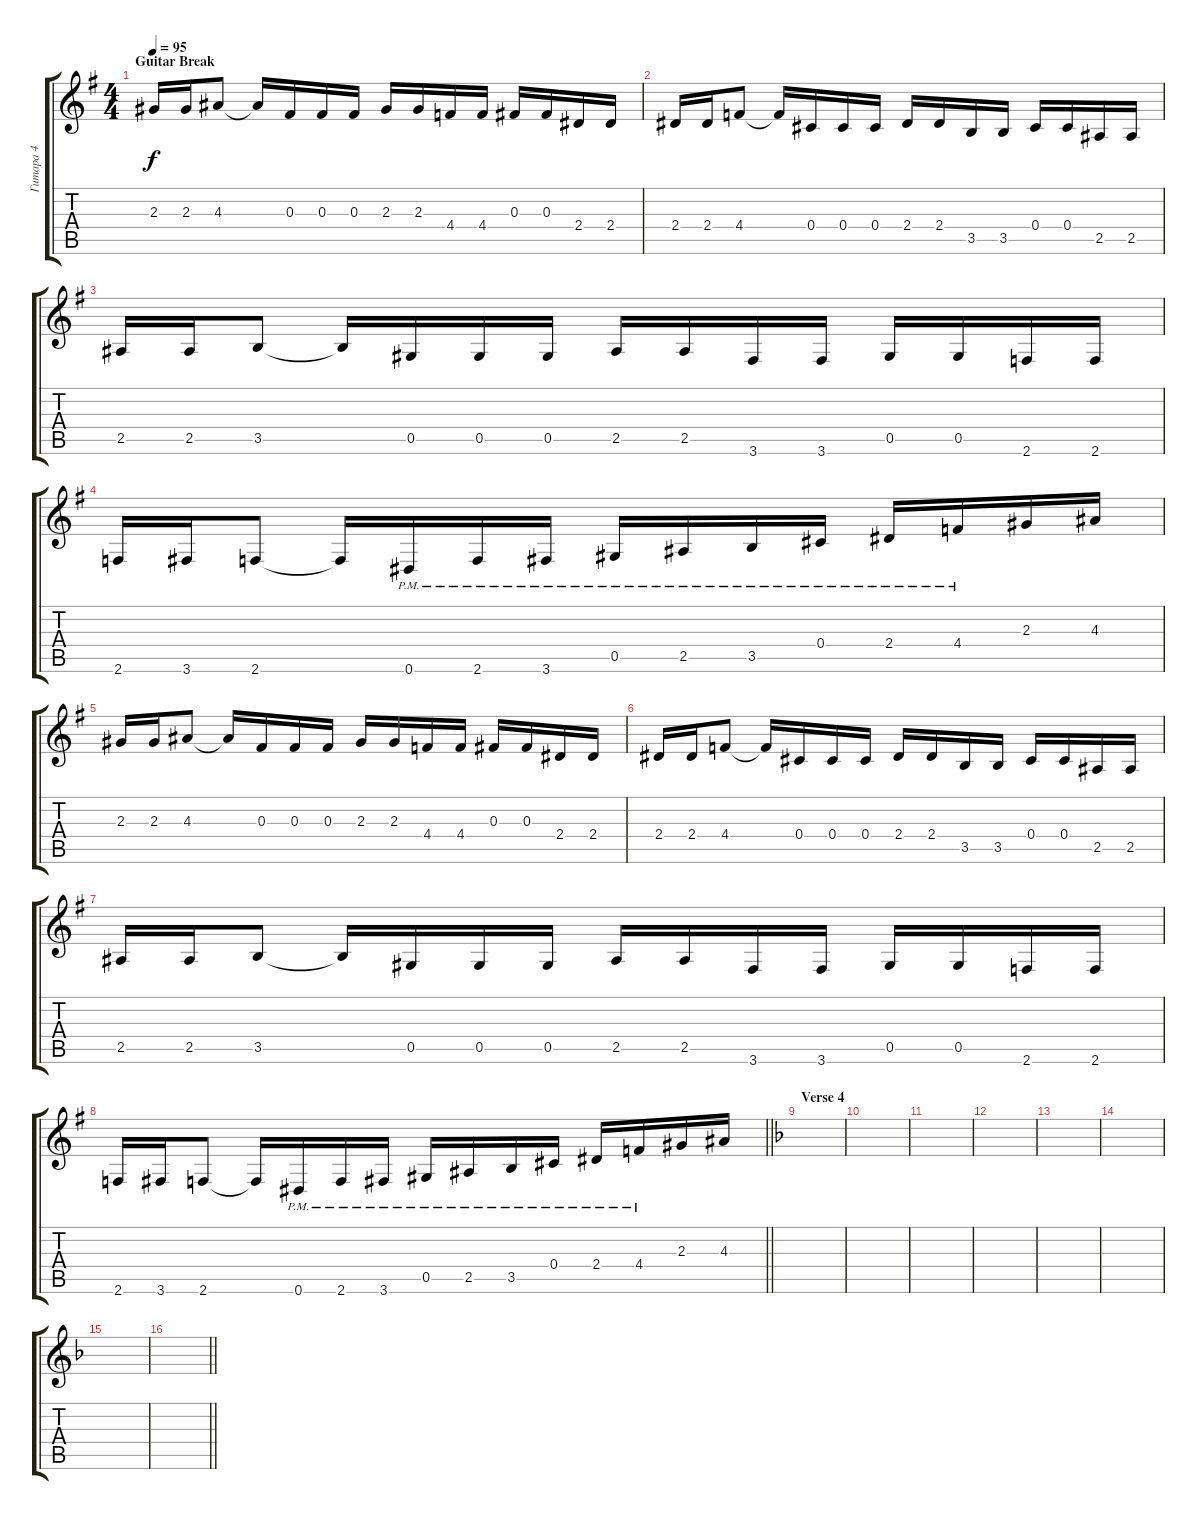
\track ("Гитара 4" "Гитара 4") {instrument distortionguitar}
\staff {score tabs}
\tuning (Eb4 Bb3 Gb3 Db3 Ab2 Eb2) {hide}
\ts (4 4)
\section ("" "Guitar Break")
\tempo 95
\clef g2
\ks eminor
2.3.16{dy f} 2.3.16 4.3.8 4.3{t}.16 0.3.16 0.3.16 0.3.16 2.3.16 2.3.16 4.4.16 4.4.16 0.3.16 0.3.16 2.4.16 2.4.16 |
2.4.16 2.4.16 4.4.8 4.4{t}.16 0.4.16 0.4.16 0.4.16 2.4.16 2.4.16 3.5.16 3.5.16 0.4.16 0.4.16 2.5.16 2.5.16 |
2.5.16 2.5.16 3.5.8 3.5{t}.16 0.5.16 0.5.16 0.5.16 2.5.16 2.5.16 3.6.16 3.6.16 0.5.16 0.5.16 2.6.16 2.6.16 |
2.6.16 3.6.16 2.6.8 2.6{t}.16 0.6{pm}.16 2.6{pm}.16 3.6{pm}.16 0.5{pm}.16 2.5{pm}.16 3.5{pm}.16 0.4{pm}.16 2.4{pm}.16 4.4{pm}.16 2.3.16 4.3.16 |
2.3.16 2.3.16 4.3.8 4.3{t}.16 0.3.16 0.3.16 0.3.16 2.3.16 2.3.16 4.4.16 4.4.16 0.3.16 0.3.16 2.4.16 2.4.16 |
2.4.16 2.4.16 4.4.8 4.4{t}.16 0.4.16 0.4.16 0.4.16 2.4.16 2.4.16 3.5.16 3.5.16 0.4.16 0.4.16 2.5.16 2.5.16 |
2.5.16 2.5.16 3.5.8 3.5{t}.16 0.5.16 0.5.16 0.5.16 2.5.16 2.5.16 3.6.16 3.6.16 0.5.16 0.5.16 2.6.16 2.6.16 |
\barLineRight lightlight
2.6.16 3.6.16 2.6.8 2.6{t}.16 0.6{pm}.16 2.6{pm}.16 3.6{pm}.16 0.5{pm}.16 2.5{pm}.16 3.5{pm}.16 0.4{pm}.16 2.4{pm}.16 4.4{pm}.16 2.3.16 4.3.16 |
\section ("" "Verse 4")
\ks dminor
|
|
|
|
|
|
|
\barLineRight lightlight
